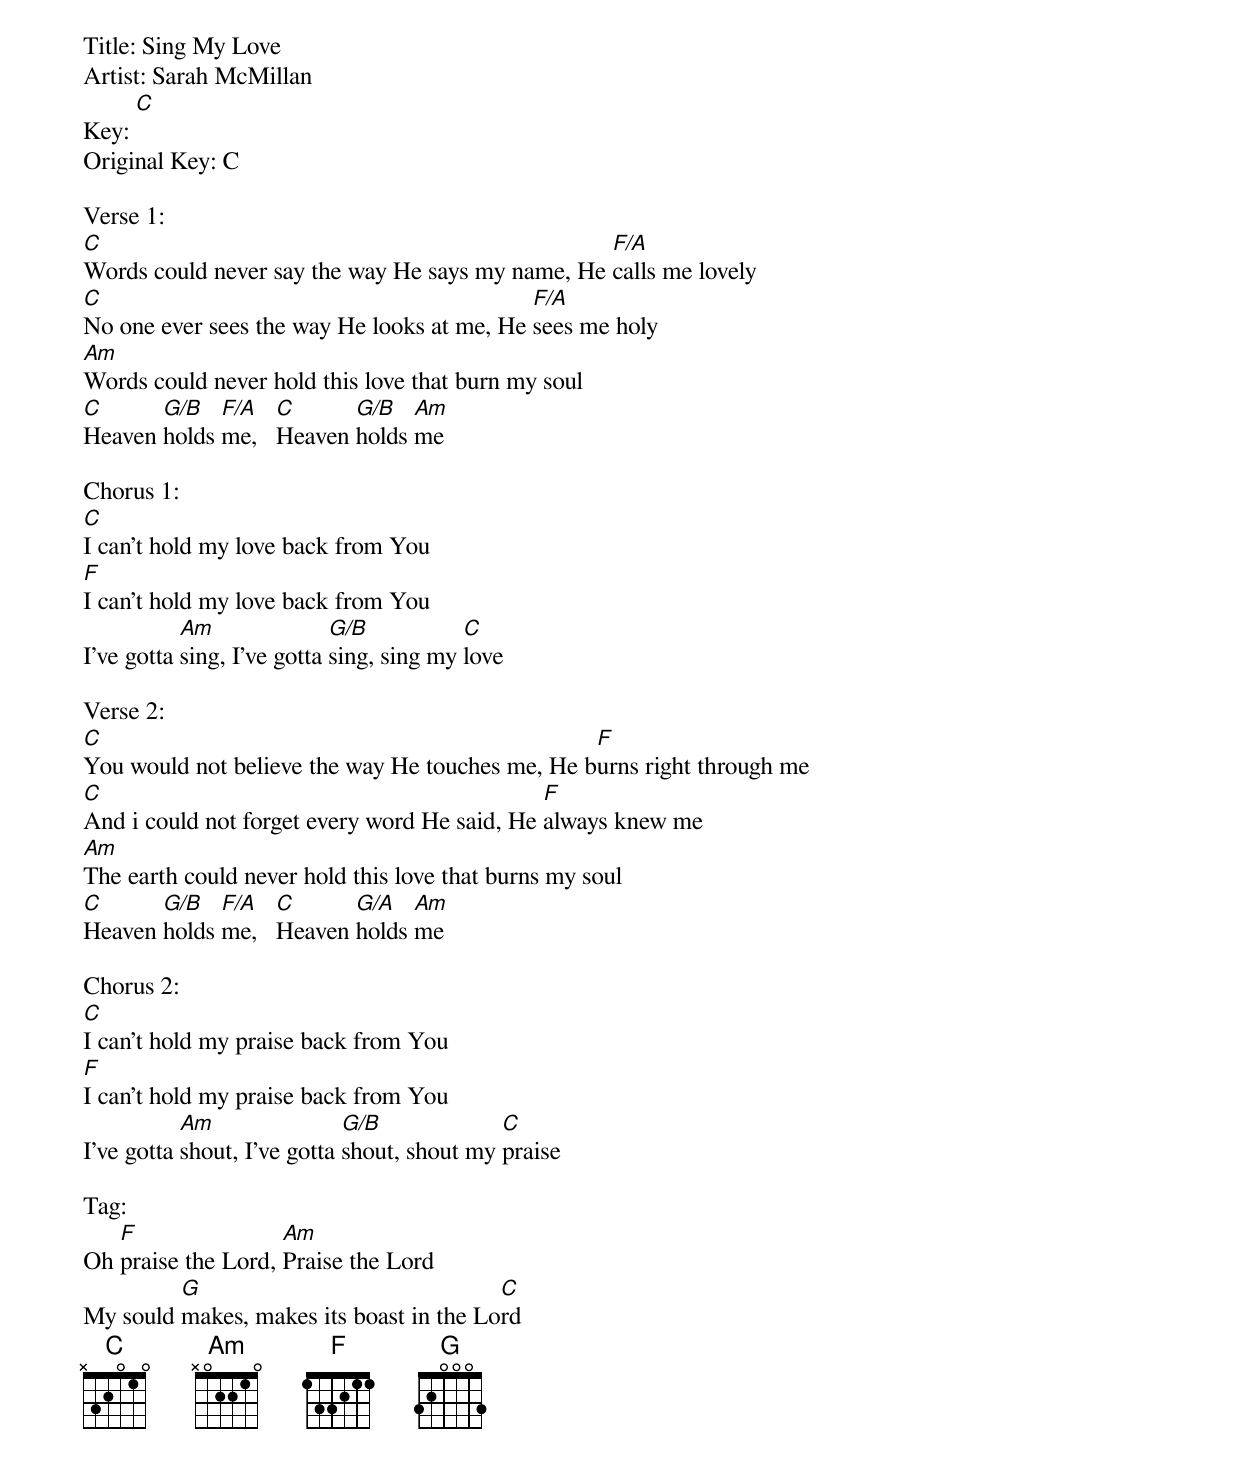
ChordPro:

Title: Sing My Love
Artist: Sarah McMillan
Key: [C]
Original Key: C

Verse 1:
[C]Words could never say the way He says my name, He [F/A]calls me lovely
[C]No one ever sees the way He looks at me, He [F/A]sees me holy
[Am]Words could never hold this love that burn my soul
[C]Heaven [G/B]holds [F/A]me,   [C]Heaven [G/B]holds [Am]me

Chorus 1:
[C]I can't hold my love back from You
[F]I can't hold my love back from You
I've gotta [Am]sing, I've gotta [G/B]sing, sing my [C]love

Verse 2:
[C]You would not believe the way He touches me, He b[F]urns right through me
[C]And i could not forget every word He said, He [F]always knew me
[Am]The earth could never hold this love that burns my soul
[C]Heaven [G/B]holds [F/A]me,   [C]Heaven [G/A]holds [Am]me

Chorus 2:
[C]I can't hold my praise back from You
[F]I can't hold my praise back from You
I've gotta [Am]shout, I've gotta [G/B]shout, shout my [C]praise

Tag:
Oh [F]praise the Lord, [Am]Praise the Lord
My sould [G]makes, makes its boast in the Lo[C]rd
